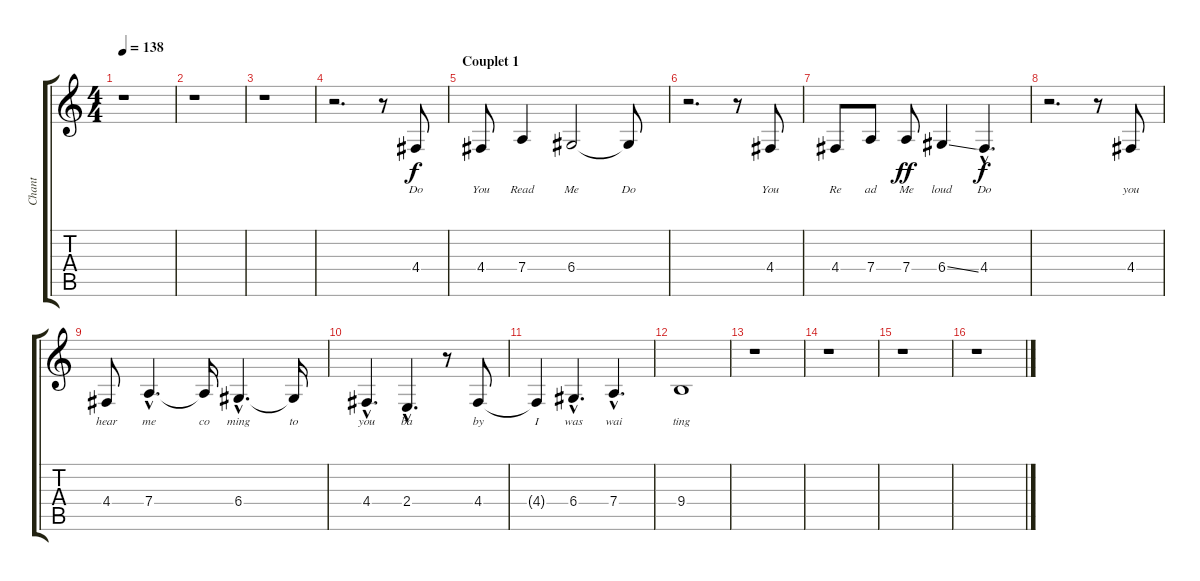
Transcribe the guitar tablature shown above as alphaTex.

\track ("Chant" "Chant") {instrument flute}
\staff {score tabs}
\tuning (E4 B3 G3 D3 A2 E2) {hide}
\ts (4 4)
\tempo 138
\clef g2
\ks c
r.1{dy f instrument flute} |
r.1 |
r.1 |
r.2{d} r.8 4.4.8{lyrics (0 "Do") lyrics (1 "") lyrics (2 "") lyrics (3 "") lyrics (4 "")} |
\section ("" "Couplet 1")
4.4.8{lyrics (0 "You") lyrics (1 "") lyrics (2 "") lyrics (3 "") lyrics (4 "")} 7.4.4{lyrics (0 "Read") lyrics (1 "") lyrics (2 "") lyrics (3 "") lyrics (4 "")} 6.4.2{lyrics (0 "Me") lyrics (1 "") lyrics (2 "") lyrics (3 "") lyrics (4 "")} 6.4{t}.8{lyrics (0 "Do") lyrics (1 "") lyrics (2 "") lyrics (3 "") lyrics (4 "")} |
r.2{d} r.8 4.4.8{lyrics (0 "You") lyrics (1 "") lyrics (2 "") lyrics (3 "") lyrics (4 "")} |
4.4.8{lyrics (0 "Re") lyrics (1 "") lyrics (2 "") lyrics (3 "") lyrics (4 "")} 7.4.8{lyrics (0 "ad") lyrics (1 "") lyrics (2 "") lyrics (3 "") lyrics (4 "")} 7.4.8{lyrics (0 "Me") lyrics (1 "") lyrics (2 "") lyrics (3 "") lyrics (4 "") dy ff} 6.4{ss}.4{lyrics (0 "loud") lyrics (1 "") lyrics (2 "") lyrics (3 "") lyrics (4 "")} 4.4{hac}.4{d lyrics (0 "Do") lyrics (1 "") lyrics (2 "") lyrics (3 "") lyrics (4 "") dy f} |
r.2{d} r.8 4.4.8{lyrics (0 "you") lyrics (1 "") lyrics (2 "") lyrics (3 "") lyrics (4 "")} |
4.4.8{lyrics (0 "hear") lyrics (1 "") lyrics (2 "") lyrics (3 "") lyrics (4 "")} 7.4{hac}.4{d lyrics (0 "me") lyrics (1 "") lyrics (2 "") lyrics (3 "") lyrics (4 "")} 7.4{t}.16{lyrics (0 "co") lyrics (1 "") lyrics (2 "") lyrics (3 "") lyrics (4 "")} 6.4{hac}.4{d lyrics (0 "ming") lyrics (1 "") lyrics (2 "") lyrics (3 "") lyrics (4 "")} 6.4{t}.16{lyrics (0 "to") lyrics (1 "") lyrics (2 "") lyrics (3 "") lyrics (4 "")} |
4.4{hac}.4{d lyrics (0 "you") lyrics (1 "") lyrics (2 "") lyrics (3 "") lyrics (4 "")} 2.4{hac}.4{d lyrics (0 "ba") lyrics (1 "") lyrics (2 "") lyrics (3 "") lyrics (4 "")} r.8 4.4.8{lyrics (0 "by") lyrics (1 "") lyrics (2 "") lyrics (3 "") lyrics (4 "")} |
4.4{t}.4{lyrics (0 "I") lyrics (1 "") lyrics (2 "") lyrics (3 "") lyrics (4 "")} 6.4{hac}.4{d lyrics (0 "was") lyrics (1 "") lyrics (2 "") lyrics (3 "") lyrics (4 "")} 7.4{hac}.4{d lyrics (0 "wai") lyrics (1 "") lyrics (2 "") lyrics (3 "") lyrics (4 "")} |
9.4.1{lyrics (0 "ting") lyrics (1 "") lyrics (2 "") lyrics (3 "") lyrics (4 "")} |
r.1 |
r.1 |
r.1 |
r.1
